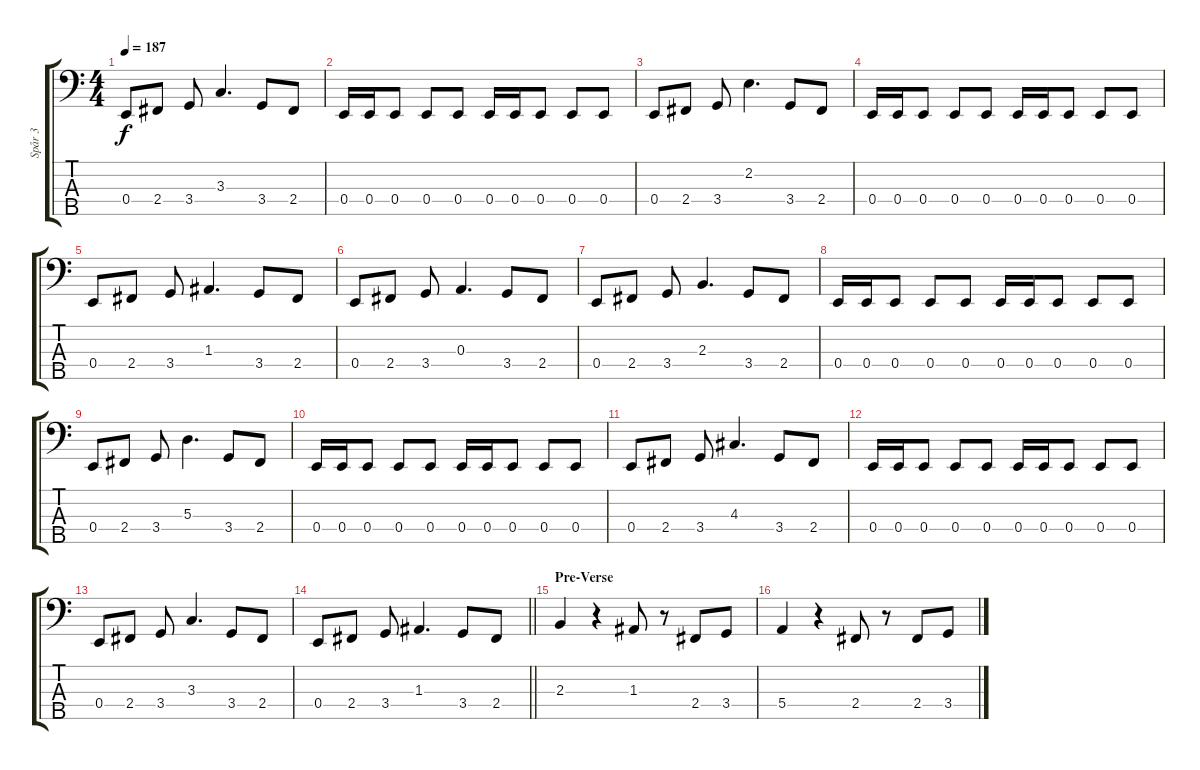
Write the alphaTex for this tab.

\track ("Spår 3" "Spår 3") {instrument electricbassfinger}
\staff {score tabs}
\tuning (G2 D2 A1 E1 B0) {hide}
\ts (4 4)
\tempo 187
\clef f4
\ks c
0.4.8{dy f} 2.4.8 3.4.8 3.3.4{d} 3.4.8 2.4.8 |
0.4.16 0.4.16 0.4.8 0.4.8 0.4.8 0.4.16 0.4.16 0.4.8 0.4.8 0.4.8 |
0.4.8 2.4.8 3.4.8 2.2.4{d} 3.4.8 2.4.8 |
0.4.16 0.4.16 0.4.8 0.4.8 0.4.8 0.4.16 0.4.16 0.4.8 0.4.8 0.4.8 |
0.4.8 2.4.8 3.4.8 1.3.4{d} 3.4.8 2.4.8 |
0.4.8 2.4.8 3.4.8 0.3.4{d} 3.4.8 2.4.8 |
0.4.8 2.4.8 3.4.8 2.3.4{d} 3.4.8 2.4.8 |
0.4.16 0.4.16 0.4.8 0.4.8 0.4.8 0.4.16 0.4.16 0.4.8 0.4.8 0.4.8 |
0.4.8 2.4.8 3.4.8 5.3.4{d} 3.4.8 2.4.8 |
0.4.16 0.4.16 0.4.8 0.4.8 0.4.8 0.4.16 0.4.16 0.4.8 0.4.8 0.4.8 |
0.4.8 2.4.8 3.4.8 4.3.4{d} 3.4.8 2.4.8 |
0.4.16 0.4.16 0.4.8 0.4.8 0.4.8 0.4.16 0.4.16 0.4.8 0.4.8 0.4.8 |
0.4.8 2.4.8 3.4.8 3.3.4{d} 3.4.8 2.4.8 |
\barLineRight lightlight
0.4.8 2.4.8 3.4.8 1.3.4{d} 3.4.8 2.4.8 |
\section ("" "Pre-Verse")
2.3.4 r.4 1.3.8 r.8 2.4.8 3.4.8 |
5.4.4 r.4 2.4.8 r.8 2.4.8 3.4.8
